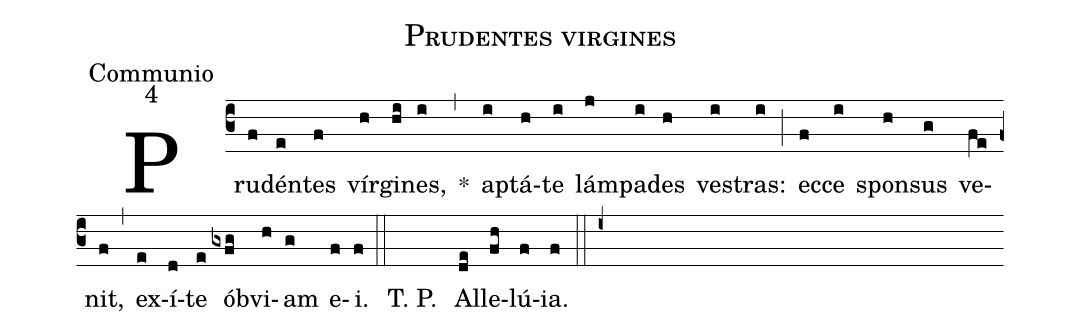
name:Prudentes virgines;
office-part:Communio;
mode:4;
%%
(c3) Pru(f)dén(e)tes(f) vír(h)gi(hi)nes,(i) *(,) ap(i)tá(h)te(i) lám(j)pa(i)des(h) ves(i)tras:(i) (;) ec(f)ce(i) spon(h)sus(g) ve(fe)nit,(f) (,) ex(e)í(d)te(e) ób(gxfg)vi(h)am(g) e(f)i.(f) (::) () T. P. () Al(de)le(fh)lú(f)ia.(f) (::i+)
